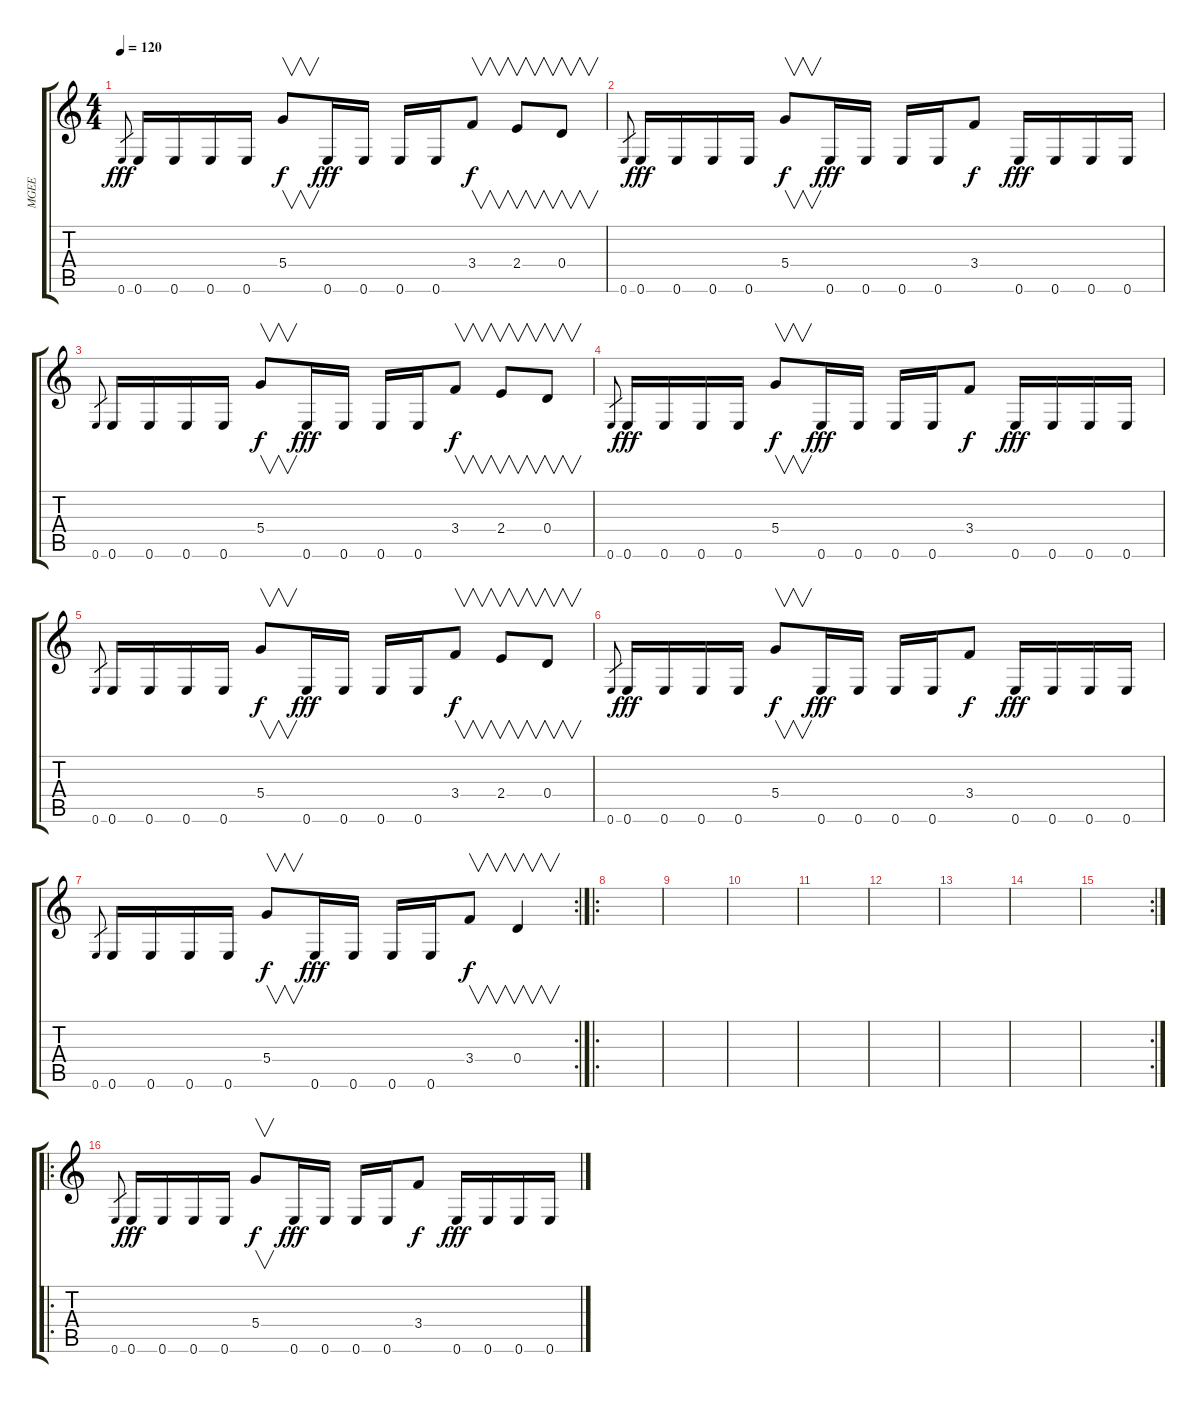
\track ("MGEE" "MGEE") {instrument distortionguitar}
\staff {score tabs}
\tuning (E4 B3 G3 D3 A2 E2) {hide}
\ts (4 4)
\tempo 120
\clef g2
\ks c
0.6.8{gr dy fff} 0.6.16 0.6.16 0.6.16 0.6.16 5.4.8{v dy f} 0.6.16{dy fff} 0.6.16 0.6.16 0.6.16 3.4.8{v dy f} 2.4.8{v} 0.4.8{v} |
0.6.8{gr} 0.6.16{dy fff} 0.6.16 0.6.16 0.6.16 5.4.8{v dy f} 0.6.16{dy fff} 0.6.16 0.6.16 0.6.16 3.4.8{dy f} 0.6.16{dy fff} 0.6.16 0.6.16 0.6.16 |
0.6.8{gr} 0.6.16 0.6.16 0.6.16 0.6.16 5.4.8{v dy f} 0.6.16{dy fff} 0.6.16 0.6.16 0.6.16 3.4.8{v dy f} 2.4.8{v} 0.4.8{v} |
0.6.8{gr} 0.6.16{dy fff} 0.6.16 0.6.16 0.6.16 5.4.8{v dy f} 0.6.16{dy fff} 0.6.16 0.6.16 0.6.16 3.4.8{dy f} 0.6.16{dy fff} 0.6.16 0.6.16 0.6.16 |
0.6.8{gr} 0.6.16 0.6.16 0.6.16 0.6.16 5.4.8{v dy f} 0.6.16{dy fff} 0.6.16 0.6.16 0.6.16 3.4.8{v dy f} 2.4.8{v} 0.4.8{v} |
0.6.8{gr} 0.6.16{dy fff} 0.6.16 0.6.16 0.6.16 5.4.8{v dy f} 0.6.16{dy fff} 0.6.16 0.6.16 0.6.16 3.4.8{dy f} 0.6.16{dy fff} 0.6.16 0.6.16 0.6.16 |
\rc 2
0.6.8{gr} 0.6.16 0.6.16 0.6.16 0.6.16 5.4.8{v dy f} 0.6.16{dy fff} 0.6.16 0.6.16 0.6.16 3.4.8{v dy f} 0.4.4{v} |
\ro
|
|
|
|
|
|
|
\rc 2
|
\ro
0.6.8{gr} 0.6.16{dy fff} 0.6.16 0.6.16 0.6.16 5.4.8{v dy f} 0.6.16{dy fff} 0.6.16 0.6.16 0.6.16 3.4.8{dy f} 0.6.16{dy fff} 0.6.16 0.6.16 0.6.16
